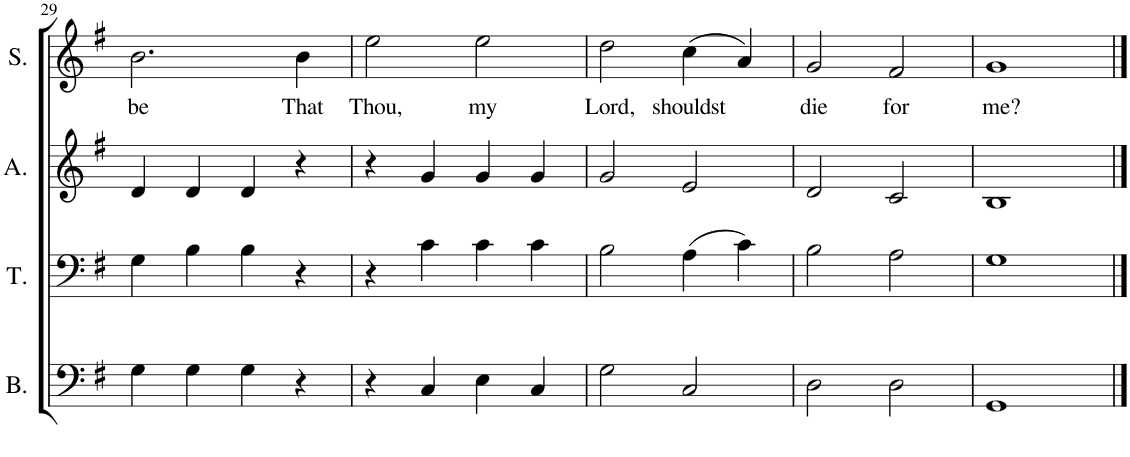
**kern	**kern	**kern	**kern	**text
*part4	*part3	*part2	*part1	*part1
*staff4	*staff3	*staff2	*staff1	*staff1
*I"Bass	*I"Tenor	*I"Alto	*I"Soprano	*
*I'B.	*I'T.	*I'A.	*I'S.	*
!!LO:PB:g=z
*clefF4	*clefF4	*clefG2	*clefG2	*
*k[f#]	*k[f#]	*k[f#]	*k[f#]	*
*M4/4	*M4/4	*M4/4	*M4/4	*
=29	=29	=29	=29	=29
!	!	!	!	!LO:LY:b
4G\	4G\	4d/	2.b\	be
4G\	4B\	4d/	.	.
4G\	4B\	4d/	.	.
!	!	!	!	!LO:LY:b
4r	4r	4r	4b\	That
=30	=30	=30	=30	=30
!	!	!	!	!LO:LY:b
4r	4r	4r	2ee\	Thou,
4C/	4c\	4g/	.	.
!	!	!	!	!LO:LY:b
4E\	4c\	4g/	2ee\	my
4C/	4c\	4g/	.	.
=31	=31	=31	=31	=31
!	!	!	!	!LO:LY:b
2G\	2B\	2g/	2dd\	Lord,
!	!	!	!	!LO:LY:b
2C/	(4A\	2e/	(4cc\	shouldst
.	4c\)	.	4a/)	.
=32	=32	=32	=32	=32
!	!	!	!	!LO:LY:b
2D\	2B\	2d/	2g/	die
!	!	!	!	!LO:LY:b
2D\	2A\	2c/	2f#/	for
=33	=33	=33	=33	=33
!	!	!	!	!LO:LY:b
1GG	1G	1B	1g	me?
==	==	==	==	==
*-	*-	*-	*-	*-
